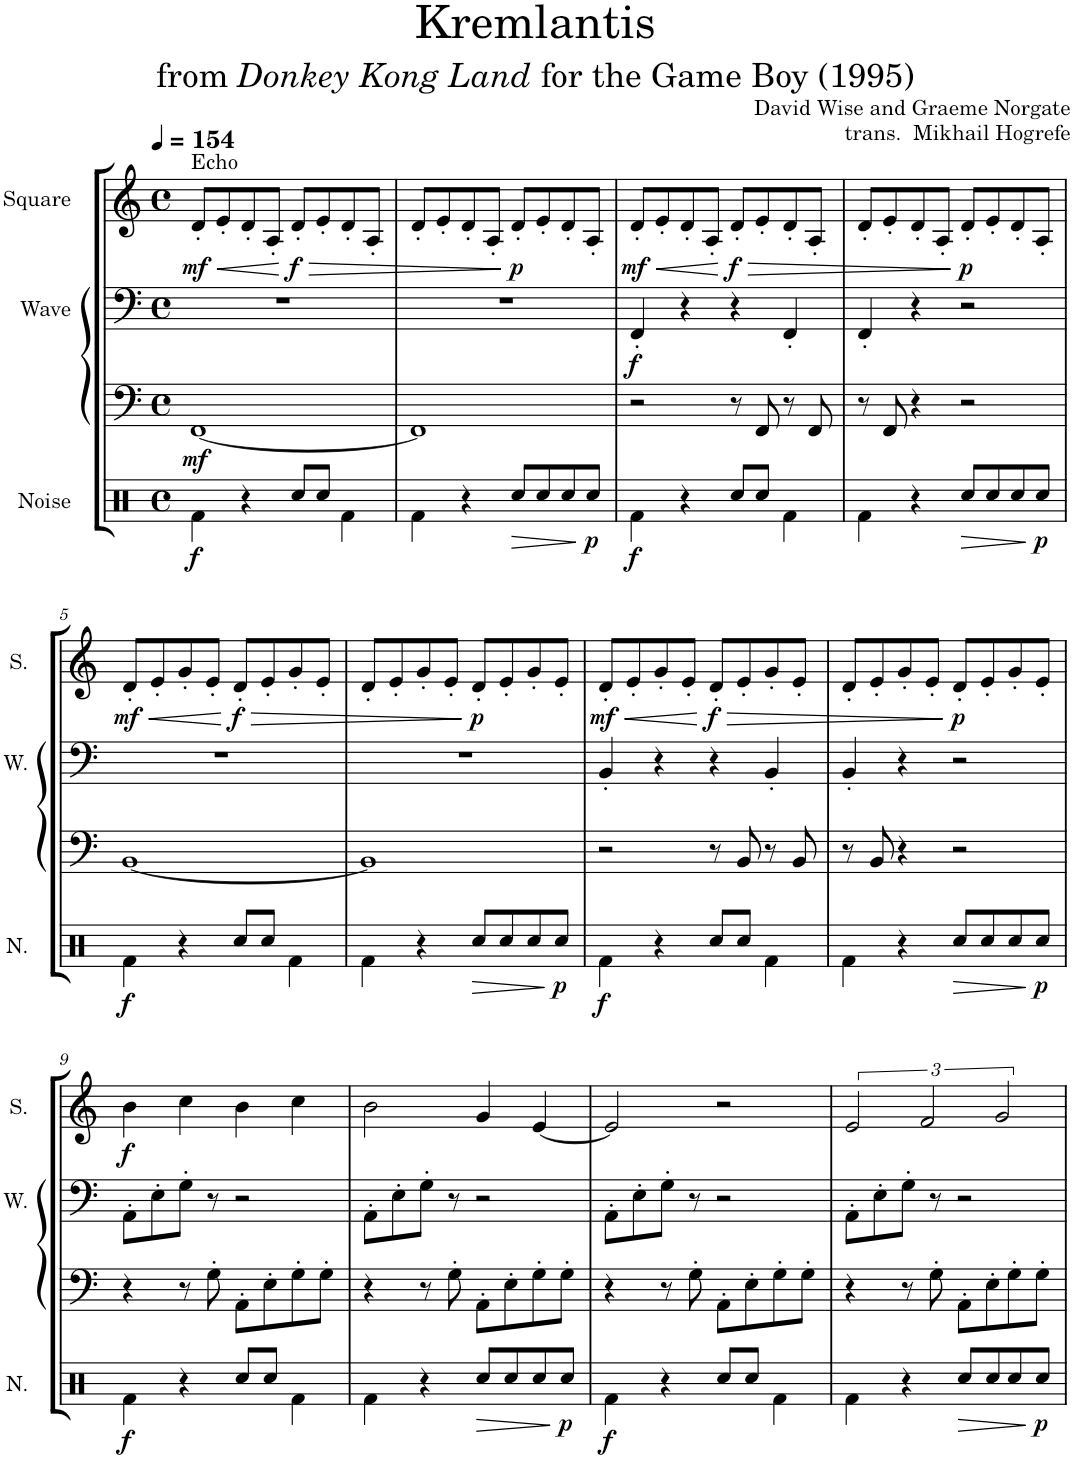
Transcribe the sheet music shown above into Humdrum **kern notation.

**kern	**dynam	**kern	**dynam	**kern	**dynam	**kern	**dynam	**kern	**dynam
*part5	*part5	*part4	*part4	*part3	*part3	*part2	*part2	*part1	*part1
*staff5	*staff5	*staff4	*staff4	*staff3	*staff3	*staff2	*staff2	*staff1	*staff1
*I"Noise	*	*I"Saw Synthesizer	*	*I"Wave	*	*I"Square Synthesizer	*	*I"Square	*
*I'N.	*	*	*	*I'W.	*	*	*	*I'S.	*
*	*	*	*	*	*	*stria5	*	*	*
*clefX	*	*clefF4	*	*clefF4	*	*clefG2	*	*clefG2	*
*k[]	*	*k[]	*	*k[]	*	*k[]	*	*k[]	*
*M4/4	*	*M4/4	*	*M4/4	*	*M4/4	*	*M4/4	*
*met(c)	*	*met(c)	*	*met(c)	*	*met(c)	*	*met(c)	*
*MM154	*	*MM154	*	*MM154	*	*MM154	*	*MM154	*
=1	=1	=1	=1	=1	=1	=1	=1	=1	=1
!	!	!	!	!	!	!	!	!LO:TX:a:t=Echo	!
!	!LO:DY:b	!	!LO:DY:b	!	!	!	!	!	!LO:HP:b
!	!	!	!	!	!	!	!	!	!LO:DY:n=1:b
4Rf\	f	[1FF	mf	1r	.	8r	.	8d'/L	< mf
.	.	.	.	.	.	32r	.	8e'/	.
!	!	!	!	!	!	!	!LO:HP:b	!	!
!	!	!	!	!	!	!	!LO:DY:n=1:b	!	!
.	.	.	.	.	.	8d'	< p	.	.
4r	.	.	.	.	.	.	.	8d'/	.
.	.	.	.	.	.	8e'/L	.	.	.
.	.	.	.	.	.	.	.	8A'/J	.
.	.	.	.	.	.	8d'/J	.	.	.
!	!	!	!	!	!	!	!	!	!LO:HP:n=1:b
!	!	!	!	!	!	!	!	!	!LO:DY:n=2:b
8Rcc/L	.	.	.	.	.	.	.	8d'/L	[ > f
.	.	.	.	.	.	8A'/L	.	.	.
8Rcc/J	.	.	.	.	.	.	.	8e'/	.
!	!	!	!	!	!	!	!LO:HP:n=1:b	!	!
!	!	!	!	!	!	!	!LO:DY:n=2:b	!	!
.	.	.	.	.	.	8d'/J	[ > mp	.	.
4Rf\	.	.	.	.	.	.	.	8d'/	.
.	.	.	.	.	.	8e'/L	.	.	.
.	.	.	.	.	.	.	.	8A'/J	.
.	.	.	.	.	.	16d/Jk	.	.	.
.	.	.	.	.	.	32r	.	.	.
=2	=2	=2	=2	=2	=2	=2	=2	=2	=2
4Rf\	.	1FF]	.	1r	.	32r	.	8d'/L	.
.	.	.	.	.	.	8A'/L	.	.	.
.	.	.	.	.	.	.	.	8e'/	.
.	.	.	.	.	.	8d'/J	.	.	.
4r	.	.	.	.	.	.	.	8d'/	.
.	.	.	.	.	.	8e'/L	.	.	.
.	.	.	.	.	.	.	.	8A'/J	.
.	.	.	.	.	.	8d'/J	.	.	.
!	!LO:HP:b	!	!	!	!	!	!	!	!LO:DY:n=1:b
8Rcc/L	>	.	.	.	.	.	.	8d'/L	] p
.	.	.	.	.	.	8A'/L	.	.	.
8Rcc/	.	.	.	.	.	.	.	8e'/	.
!	!	!	!	!	!	!	!LO:DY:n=1:b	!	!
.	.	.	.	.	.	8d'/J	] pp	.	.
8Rcc/	.	.	.	.	.	.	.	8d'/	.
.	.	.	.	.	.	8e'/L	.	.	.
!	!LO:DY:n=1:b	!	!	!	!	!	!	!	!
8Rcc/J	] p	.	.	.	.	.	.	8A'/J	.
.	.	.	.	.	.	16d/Jk	.	.	.
.	.	.	.	.	.	32r	.	.	.
=3	=3	=3	=3	=3	=3	=3	=3	=3	=3
!	!LO:DY:b	!	!	!	!LO:DY:b	!	!	!	!LO:HP:b
!	!	!	!	!	!	!	!	!	!LO:DY:n=1:b
4Rf\	f	2r	.	4FF'/	f	32r	.	8d'/L	< mf
.	.	.	.	.	.	8A'/L	.	.	.
.	.	.	.	.	.	.	.	8e'/	.
!	!	!	!	!	!	!	!LO:HP:b	!	!
!	!	!	!	!	!	!	!LO:DY:n=1:b	!	!
.	.	.	.	.	.	8d'/J	< p	.	.
4r	.	.	.	4r	.	.	.	8d'/	.
.	.	.	.	.	.	8e'/L	.	.	.
.	.	.	.	.	.	.	.	8A'/J	.
.	.	.	.	.	.	8d'/J	.	.	.
!	!	!	!	!	!	!	!	!	!LO:HP:n=1:b
!	!	!	!	!	!	!	!	!	!LO:DY:n=2:b
8Rcc/L	.	8r	.	4r	.	.	.	8d'/L	[ > f
.	.	.	.	.	.	8A'/L	.	.	.
8Rcc/J	.	8FF/	.	.	.	.	.	8e'/	.
!	!	!	!	!	!	!	!LO:HP:n=1:b	!	!
!	!	!	!	!	!	!	!LO:DY:n=2:b	!	!
.	.	.	.	.	.	8d'/J	[ > mp	.	.
4Rf\	.	8r	.	4FF'/	.	.	.	8d'/	.
.	.	.	.	.	.	8e'/L	.	.	.
.	.	8FF/	.	.	.	.	.	8A'/J	.
.	.	.	.	.	.	16d/Jk	.	.	.
.	.	.	.	.	.	32r	.	.	.
=4	=4	=4	=4	=4	=4	=4	=4	=4	=4
4Rf\	.	8r	.	4FF'/	.	32r	.	8d'/L	.
.	.	.	.	.	.	8A'/L	.	.	.
.	.	8FF/	.	.	.	.	.	8e'/	.
.	.	.	.	.	.	8d'/J	.	.	.
4r	.	4r	.	4r	.	.	.	8d'/	.
.	.	.	.	.	.	8e'/L	.	.	.
.	.	.	.	.	.	.	.	8A'/J	.
.	.	.	.	.	.	8d'/J	.	.	.
!	!LO:HP:b	!	!	!	!	!	!	!	!LO:DY:n=1:b
8Rcc/L	>	2r	.	2r	.	.	.	8d'/L	] p
.	.	.	.	.	.	8A'/L	.	.	.
8Rcc/	.	.	.	.	.	.	.	8e'/	.
!	!	!	!	!	!	!	!LO:DY:n=1:b	!	!
.	.	.	.	.	.	8d'/J	] ppp	.	.
8Rcc/	.	.	.	.	.	.	.	8d'/	.
.	.	.	.	.	.	8e'/L	.	.	.
!	!LO:DY:n=1:b	!	!	!	!	!	!	!	!
8Rcc/J	] p	.	.	.	.	.	.	8A'/J	.
.	.	.	.	.	.	16d/Jk	.	.	.
.	.	.	.	.	.	32r	.	.	.
!!LO:LB:g=z
=5	=5	=5	=5	=5	=5	=5	=5	=5	=5
!	!LO:DY:b	!	!	!	!	!	!	!	!LO:HP:b
!	!	!	!	!	!	!	!	!	!LO:DY:n=1:b
4Rf\	f	[1BB	.	1r	.	32r	.	8d'/L	< mf
.	.	.	.	.	.	8A'/L	.	.	.
.	.	.	.	.	.	.	.	8e'/	.
!	!	!	!	!	!	!	!LO:HP:b	!	!
!	!	!	!	!	!	!	!LO:DY:n=1:b	!	!
.	.	.	.	.	.	8d'/J	< p	.	.
4r	.	.	.	.	.	.	.	8g'/	.
.	.	.	.	.	.	8e'/L	.	.	.
.	.	.	.	.	.	.	.	8e'/J	.
.	.	.	.	.	.	8g'/J	.	.	.
!	!	!	!	!	!	!	!	!	!LO:HP:n=1:b
!	!	!	!	!	!	!	!	!	!LO:DY:n=2:b
8Rcc/L	.	.	.	.	.	.	.	8d'/L	[ > f
.	.	.	.	.	.	8e'/L	.	.	.
8Rcc/J	.	.	.	.	.	.	.	8e'/	.
!	!	!	!	!	!	!	!LO:HP:n=1:b	!	!
!	!	!	!	!	!	!	!LO:DY:n=2:b	!	!
.	.	.	.	.	.	8d'/J	[ > mp	.	.
4Rf\	.	.	.	.	.	.	.	8g'/	.
.	.	.	.	.	.	8e'/L	.	.	.
.	.	.	.	.	.	.	.	8e'/J	.
.	.	.	.	.	.	16g/Jk	.	.	.
.	.	.	.	.	.	32r	.	.	.
=6	=6	=6	=6	=6	=6	=6	=6	=6	=6
4Rf\	.	1BB]	.	1r	.	32r	.	8d'/L	.
.	.	.	.	.	.	8e'/L	.	.	.
.	.	.	.	.	.	.	.	8e'/	.
.	.	.	.	.	.	8d'/J	.	.	.
4r	.	.	.	.	.	.	.	8g'/	.
.	.	.	.	.	.	8e'/L	.	.	.
.	.	.	.	.	.	.	.	8e'/J	.
.	.	.	.	.	.	8g'/J	.	.	.
!	!LO:HP:b	!	!	!	!	!	!	!	!LO:DY:n=1:b
8Rcc/L	>	.	.	.	.	.	.	8d'/L	] p
.	.	.	.	.	.	8e'/L	.	.	.
8Rcc/	.	.	.	.	.	.	.	8e'/	.
!	!	!	!	!	!	!	!LO:DY:n=1:b	!	!
.	.	.	.	.	.	8d'/J	] ppp	.	.
8Rcc/	.	.	.	.	.	.	.	8g'/	.
.	.	.	.	.	.	8e'/L	.	.	.
!	!LO:DY:n=1:b	!	!	!	!	!	!	!	!
8Rcc/J	] p	.	.	.	.	.	.	8e'/J	.
.	.	.	.	.	.	16g/Jk	.	.	.
.	.	.	.	.	.	32r	.	.	.
=7	=7	=7	=7	=7	=7	=7	=7	=7	=7
!	!LO:DY:b	!	!	!	!	!	!	!	!LO:HP:b
!	!	!	!	!	!	!	!	!	!LO:DY:n=1:b
4Rf\	f	2r	.	4BB'/	.	32r	.	8d'/L	< mf
.	.	.	.	.	.	8e'/L	.	.	.
.	.	.	.	.	.	.	.	8e'/	.
!	!	!	!	!	!	!	!LO:HP:b	!	!
!	!	!	!	!	!	!	!LO:DY:n=1:b	!	!
.	.	.	.	.	.	8d'/J	< p	.	.
4r	.	.	.	4r	.	.	.	8g'/	.
.	.	.	.	.	.	8e'/L	.	.	.
.	.	.	.	.	.	.	.	8e'/J	.
.	.	.	.	.	.	8g'/J	.	.	.
!	!	!	!	!	!	!	!	!	!LO:HP:n=1:b
!	!	!	!	!	!	!	!	!	!LO:DY:n=2:b
8Rcc/L	.	8r	.	4r	.	.	.	8d'/L	[ > f
.	.	.	.	.	.	8e'/L	.	.	.
8Rcc/J	.	8BB/	.	.	.	.	.	8e'/	.
!	!	!	!	!	!	!	!LO:HP:n=1:b	!	!
!	!	!	!	!	!	!	!LO:DY:n=2:b	!	!
.	.	.	.	.	.	8d'/J	[ > mp	.	.
4Rf\	.	8r	.	4BB'/	.	.	.	8g'/	.
.	.	.	.	.	.	8e'/L	.	.	.
.	.	8BB/	.	.	.	.	.	8e'/J	.
.	.	.	.	.	.	16g/Jk	.	.	.
.	.	.	.	.	.	32r	.	.	.
=8	=8	=8	=8	=8	=8	=8	=8	=8	=8
4Rf\	.	8r	.	4BB'/	.	32r	.	8d'/L	.
.	.	.	.	.	.	8e'/L	.	.	.
.	.	8BB/	.	.	.	.	.	8e'/	.
.	.	.	.	.	.	8d'/J	.	.	.
4r	.	4r	.	4r	.	.	.	8g'/	.
.	.	.	.	.	.	8e'/L	.	.	.
.	.	.	.	.	.	.	.	8e'/J	.
.	.	.	.	.	.	8g'/J	.	.	.
!	!LO:HP:b	!	!	!	!	!	!	!	!LO:DY:n=1:b
8Rcc/L	>	2r	.	2r	.	.	.	8d'/L	] p
.	.	.	.	.	.	8e'/L	.	.	.
8Rcc/	.	.	.	.	.	.	.	8e'/	.
!	!	!	!	!	!	!	!LO:DY:n=1:b	!	!
.	.	.	.	.	.	8d'/J	] ppp	.	.
8Rcc/	.	.	.	.	.	.	.	8g'/	.
.	.	.	.	.	.	8e'/L	.	.	.
!	!LO:DY:n=1:b	!	!	!	!	!	!	!	!
8Rcc/J	] p	.	.	.	.	.	.	8e'/J	.
.	.	.	.	.	.	16g/Jk	.	.	.
.	.	.	.	.	.	32r	.	.	.
!!LO:LB:g=z
=9	=9	=9	=9	=9	=9	=9	=9	=9	=9
!	!LO:DY:b	!	!	!	!	!	!	!	!LO:DY:b
4Rf\	f	4r	.	8AA'\L	.	32r	.	4b\	f
.	.	.	.	.	.	8e'	.	.	.
.	.	.	.	8E'\	.	.	.	.	.
!	!	!	!	!	!	!	!LO:DY:b	!	!
.	.	.	.	.	.	4b	mp	.	.
4r	.	8r	.	8G'\J	.	.	.	4cc\	.
.	.	8G'\	.	8r	.	.	.	.	.
.	.	.	.	.	.	4cc	.	.	.
8Rcc/L	.	8AA'\L	.	2r	.	.	.	4b\	.
8Rcc/J	.	8E'\	.	.	.	.	.	.	.
.	.	.	.	.	.	4b	.	.	.
4Rf\	.	8G'\	.	.	.	.	.	4cc\	.
.	.	8G'\J	.	.	.	.	.	.	.
.	.	.	.	.	.	[16.cc	.	.	.
=10	=10	=10	=10	=10	=10	=10	=10	=10	=10
4Rf\	.	4r	.	8AA'\L	.	8cc\L_	.	2b\	.
.	.	.	.	8E'\	.	32cc\Jkk]	.	.	.
.	.	.	.	.	.	2b	.	.	.
4r	.	8r	.	8G'\J	.	.	.	.	.
.	.	8G'\	.	8r	.	.	.	.	.
!	!LO:HP:b	!	!	!	!	!	!	!	!
8Rcc/L	>	8AA'\L	.	2r	.	.	.	4g/	.
8Rcc/	.	8E'\	.	.	.	.	.	.	.
.	.	.	.	.	.	4g	.	.	.
8Rcc/	.	8G'\	.	.	.	.	.	[4e/	.
!	!LO:DY:n=1:b	!	!	!	!	!	!	!	!
8Rcc/J	] p	8G'\J	.	.	.	.	.	.	.
.	.	.	.	.	.	[16.e	.	.	.
=11	=11	=11	=11	=11	=11	=11	=11	=11	=11
!	!LO:DY:b	!	!	!	!	!	!	!	!
4Rf\	f	4r	.	8AA'\L	.	8e/L_	.	2e/]	.
.	.	.	.	8E'\	.	32e/Jkk_	.	.	.
.	.	.	.	.	.	2e]	.	.	.
4r	.	8r	.	8G'\J	.	.	.	.	.
.	.	8G'\	.	8r	.	.	.	.	.
8Rcc/L	.	8AA'\L	.	2r	.	.	.	2r	.
8Rcc/J	.	8E'\	.	.	.	.	.	.	.
.	.	.	.	.	.	32r	.	.	.
.	.	.	.	.	.	16r	.	.	.
4Rf\	.	8G'\	.	.	.	4r	.	.	.
.	.	8G'\J	.	.	.	.	.	.	.
=12	=12	=12	=12	=12	=12	=12	=12	=12	=12
4Rf\	.	4r	.	8AA'\L	.	8r	.	3e/	.
.	.	.	.	8E'\	.	32r	.	.	.
*	*	*	*	*	*	*Xbrackettup	*	*	*
.	.	.	.	.	.	3e	.	.	.
4r	.	8r	.	8G'\J	.	.	.	.	.
.	.	.	.	.	.	.	.	3f/	.
.	.	8G'\	.	8r	.	.	.	.	.
.	.	.	.	.	.	[6f	.	.	.
!	!LO:HP:b	!	!	!	!	!	!	!	!
8Rcc/L	>	8AA'\L	.	2r	.	.	.	.	.
8Rcc/	.	8E'\	.	.	.	.	.	.	.
.	.	.	.	.	.	6f]	.	.	.
.	.	.	.	.	.	.	.	3g/	.
8Rcc/	.	8G'\	.	.	.	.	.	.	.
.	.	.	.	.	.	[12g/L	.	.	.
!	!LO:DY:n=1:b	!	!	!	!	!	!	!	!
8Rcc/J	] p	8G'\J	.	.	.	.	.	.	.
.	.	.	.	.	.	16.g/Jk_	.	.	.
=	=	=	=	=	=	=	=	=	=
*-	*-	*-	*-	*-	*-	*-	*-	*-	*-
